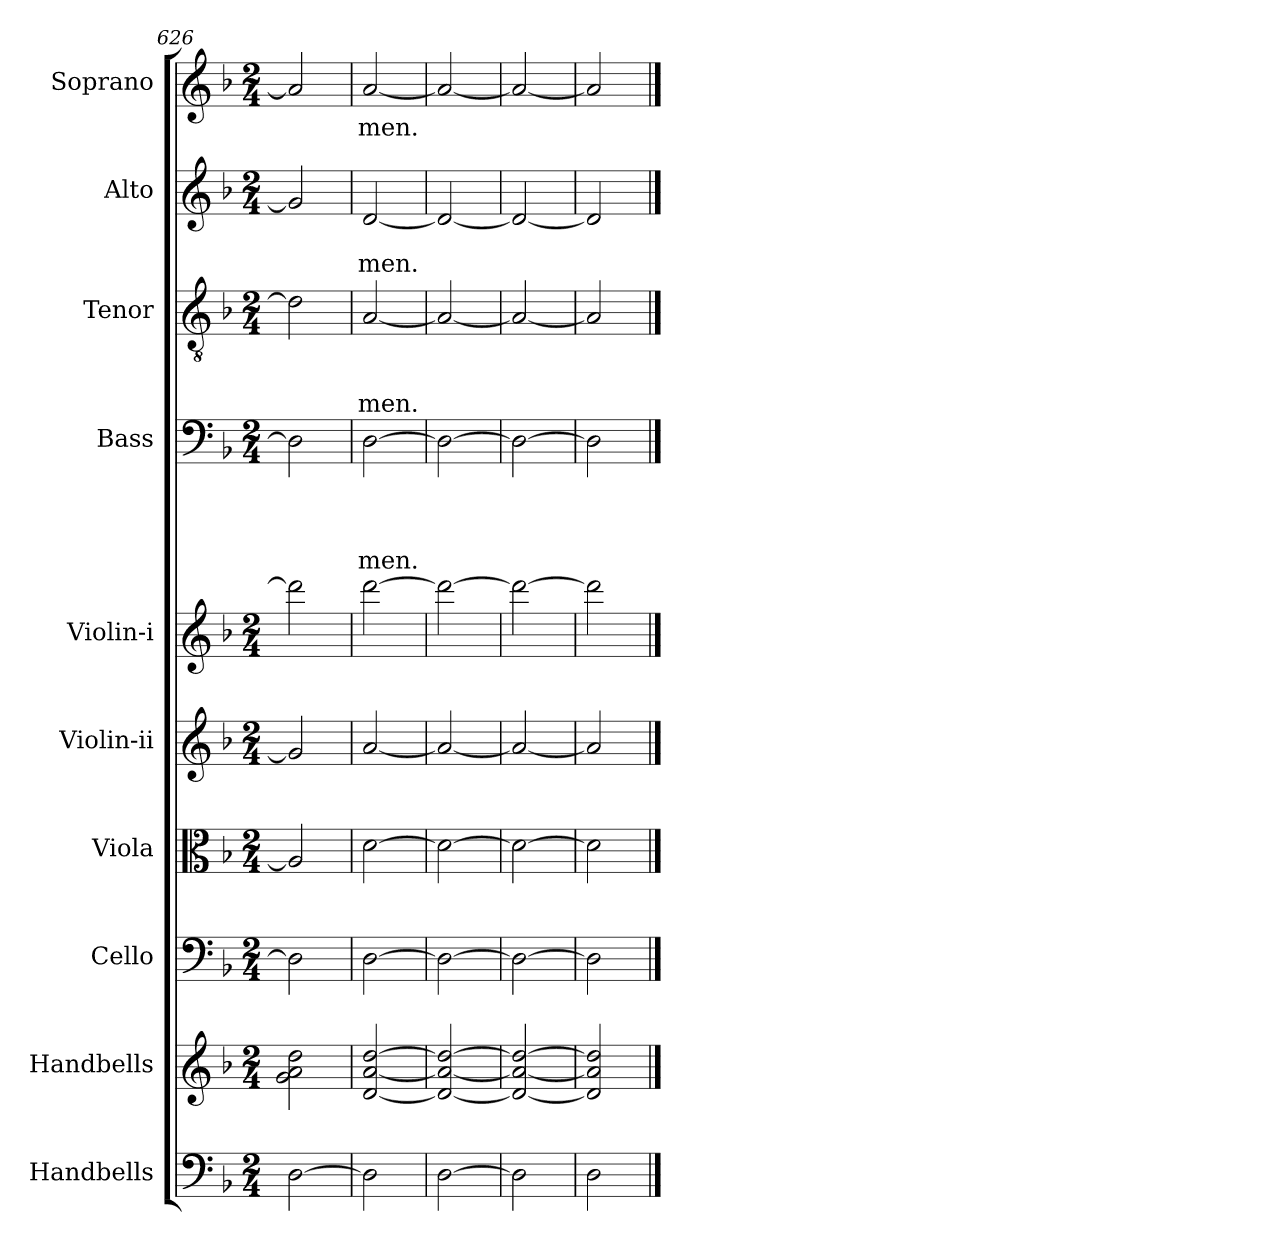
**kern	**kern	**kern	**kern	**kern	**kern	**kern	**text	**text	**text	**text	**kern	**text	**text	**text	**kern	**text	**text	**kern	**text
*part10	*part9	*part8	*part7	*part6	*part5	*part4	*part4	*part4	*part4	*part4	*part3	*part3	*part3	*part3	*part2	*part2	*part2	*part1	*part1
*staff10	*staff9	*staff8	*staff7	*staff6	*staff5	*staff4	*staff4	*staff4	*staff4	*staff4	*staff3	*staff3	*staff3	*staff3	*staff2	*staff2	*staff2	*staff1	*staff1
*I"Handbells	*I"Handbells	*I"Cello	*I"Viola	*I"Violin-ii	*I"Violin-i	*I"Bass	*	*	*	*	*I"Tenor	*	*	*	*I"Alto	*	*	*I"Soprano	*
*	*	*	*I'Vla.	*I'Vln.-ii	*I'Vln.-i	*I'B	*	*	*	*	*I'T	*	*	*	*I'A	*	*	*I'S	*
*clefF4	*clefG2	*clefF4	*clefC3	*clefG2	*clefG2	*clefF4	*	*	*	*	*clefGv2	*	*	*	*clefG2	*	*	*clefG2	*
*k[b-]	*k[b-]	*k[b-]	*k[b-]	*k[b-]	*k[b-]	*k[b-]	*	*	*	*	*k[b-]	*	*	*	*k[b-]	*	*	*k[b-]	*
*F:	*F:	*F:	*F:	*F:	*F:	*F:	*	*	*	*	*F:	*	*	*	*F:	*	*	*F:	*
*M2/4	*M2/4	*M2/4	*M2/4	*M2/4	*M2/4	*M2/4	*	*	*	*	*M2/4	*	*	*	*M2/4	*	*	*M2/4	*
=626	=626	=626	=626	=626	=626	=626	=626	=626	=626	=626	=626	=626	=626	=626	=626	=626	=626	=626	=626
[>2D\	2g\ 2a\ 2dd\	2D\]	2A/]	2g/]	2ddd\]	2D\]	.	.	.	.	2d\]	.	.	.	2g/]	.	.	2a/]	.
=627	=627	=627	=627	=627	=627	=627	=627	=627	=627	=627	=627	=627	=627	=627	=627	=627	=627	=627	=627
!	!	!	!	!	!	!	!	!	!	!LO:LY:b	!	!	!	!LO:LY:b	!	!	!LO:LY:b	!	!LO:LY:b
2D\]	[<2d/ [<2a/ [>2dd/	[>2D\	[>2d\	[<2a/	[>2ddd\	[>2D\	.	.	.	-men.	[<2A/	.	.	-men.	[<2d/	.	-men.	[<2a/	-men.
=628	=628	=628	=628	=628	=628	=628	=628	=628	=628	=628	=628	=628	=628	=628	=628	=628	=628	=628	=628
[>2D\	2d/_ 2a/_ 2dd/_	2D\_	2d\_	2a/_	2ddd\_	2D\_	.	.	.	.	2A/_	.	.	.	2d/_	.	.	2a/_	.
=629	=629	=629	=629	=629	=629	=629	=629	=629	=629	=629	=629	=629	=629	=629	=629	=629	=629	=629	=629
2D\]	2d/_ 2a/_ 2dd/_	2D\_	2d\_	2a/_	2ddd\_	2D\_	.	.	.	.	2A/_	.	.	.	2d/_	.	.	2a/_	.
=630	=630	=630	=630	=630	=630	=630	=630	=630	=630	=630	=630	=630	=630	=630	=630	=630	=630	=630	=630
2D\	2d/] 2a/] 2dd/]	2D\]	2d\]	2a/]	2ddd\]	2D\]	.	.	.	.	2A/]	.	.	.	2d/]	.	.	2a/]	.
==	==	==	==	==	==	==	==	==	==	==	==	==	==	==	==	==	==	==	==
*-	*-	*-	*-	*-	*-	*-	*-	*-	*-	*-	*-	*-	*-	*-	*-	*-	*-	*-	*-
